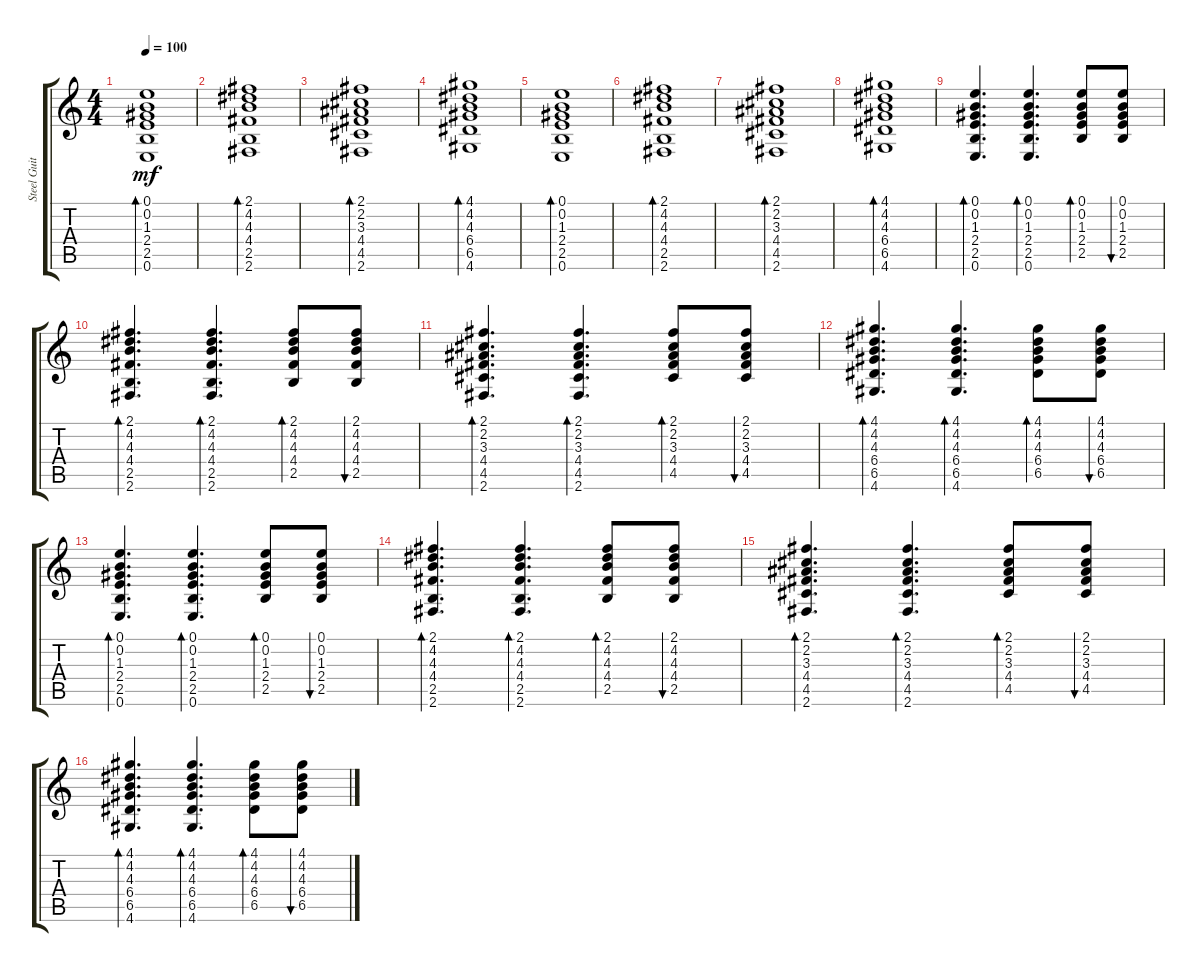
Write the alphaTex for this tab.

\track ("Steel Guitar" "Steel Guit") {instrument acousticguitarsteel}
\staff {score tabs}
\tuning (E4 B3 G3 D3 A2 E2) {hide}
\ts (4 4)
\tempo 100
\clef g2
\ks c
(0.1 0.2 1.3 2.4 2.5 0.6).1{bd 120 dy mf} |
(2.1 4.2 4.3 4.4 2.5 2.6).1{bd 120} |
(2.1 2.2 3.3 4.4 4.5 2.6).1{bd 120} |
(4.1 4.2 4.3 6.4 6.5 4.6).1{bd 120} |
(0.1 0.2 1.3 2.4 2.5 0.6).1{bd 120} |
(2.1 4.2 4.3 4.4 2.5 2.6).1{bd 120} |
(2.1 2.2 3.3 4.4 4.5 2.6).1{bd 120} |
(4.1 4.2 4.3 6.4 6.5 4.6).1{bd 120} |
(0.1 0.2 1.3 2.4 2.5 0.6).4{d bd 30} (0.1 0.2 1.3 2.4 2.5 0.6).4{d bd 30} (0.1 0.2 1.3 2.4 2.5).8{bd 30} (0.1 0.2 1.3 2.4 2.5).8{bu 30} |
(2.1 4.2 4.3 4.4 2.5 2.6).4{d bd 30} (2.1 4.2 4.3 4.4 2.5 2.6).4{d bd 30} (2.1 4.2 4.3 4.4 2.5).8{bd 30} (2.1 4.2 4.3 4.4 2.5).8{bu 30} |
(2.1 2.2 3.3 4.4 4.5 2.6).4{d bd 30} (2.1 2.2 3.3 4.4 4.5 2.6).4{d bd 30} (2.1 2.2 3.3 4.4 4.5).8{bd 30} (2.1 2.2 3.3 4.4 4.5).8{bu 30} |
(4.1 4.2 4.3 6.4 6.5 4.6).4{d bd 30} (4.1 4.2 4.3 6.4 6.5 4.6).4{d bd 30} (4.1 4.2 4.3 6.4 6.5).8{bd 30} (4.1 4.2 4.3 6.4 6.5).8{bu 30} |
(0.1 0.2 1.3 2.4 2.5 0.6).4{d bd 30} (0.1 0.2 1.3 2.4 2.5 0.6).4{d bd 30} (0.1 0.2 1.3 2.4 2.5).8{bd 30} (0.1 0.2 1.3 2.4 2.5).8{bu 30} |
(2.1 4.2 4.3 4.4 2.5 2.6).4{d bd 30} (2.1 4.2 4.3 4.4 2.5 2.6).4{d bd 30} (2.1 4.2 4.3 4.4 2.5).8{bd 30} (2.1 4.2 4.3 4.4 2.5).8{bu 30} |
(2.1 2.2 3.3 4.4 4.5 2.6).4{d bd 30} (2.1 2.2 3.3 4.4 4.5 2.6).4{d bd 30} (2.1 2.2 3.3 4.4 4.5).8{bd 30} (2.1 2.2 3.3 4.4 4.5).8{bu 30} |
(4.1 4.2 4.3 6.4 6.5 4.6).4{d bd 30} (4.1 4.2 4.3 6.4 6.5 4.6).4{d bd 30} (4.1 4.2 4.3 6.4 6.5).8{bd 30} (4.1 4.2 4.3 6.4 6.5).8{bu 30}
